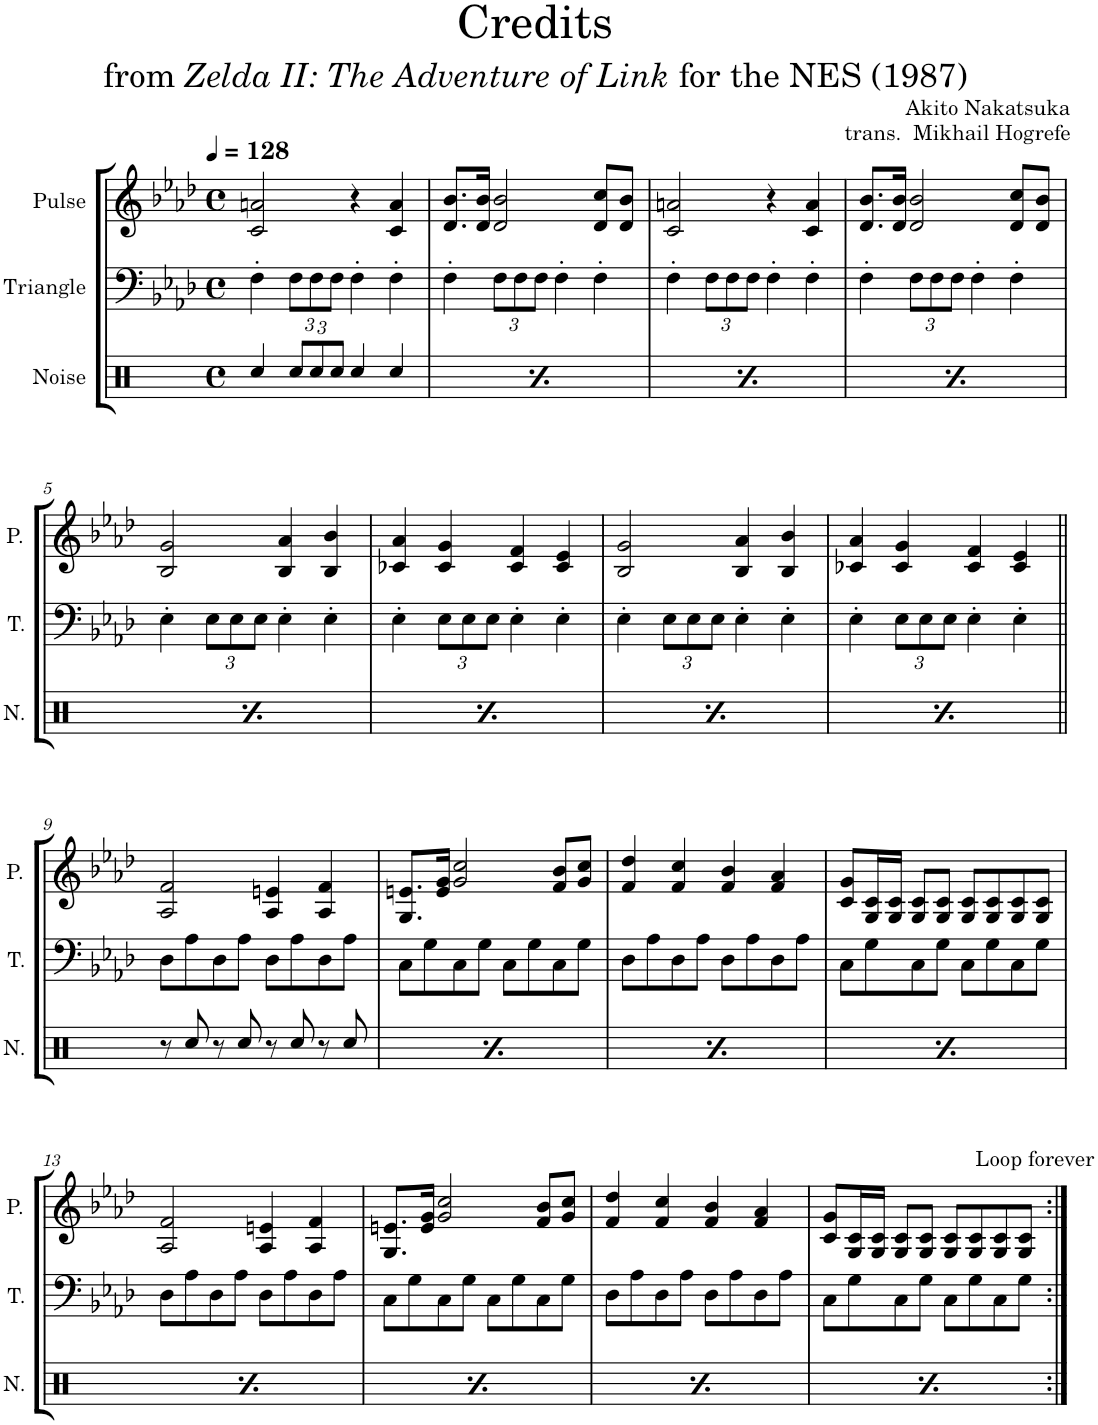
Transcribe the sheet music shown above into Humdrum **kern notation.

**kern	**kern	**kern
*part3	*part2	*part1
*staff3	*staff2	*staff1
*I"Noise	*I"Triangle	*I"Pulse
*I'N.	*I'T.	*I'P.
*clefX	*clefF4	*clefG2
*k[]	*k[b-e-a-d-]	*k[b-e-a-d-]
*M4/4	*M4/4	*M4/4
*met(c)	*met(c)	*met(c)
*MM128	*MM128	*MM128
=1	=1	=1
4Rcc/	4F'\	2c/ 2an/
*Xbrackettup	*Xbrackettup	*
12Rcc/L	12F\L	.
12Rcc/	12F\	.
12Rcc/J	12F\J	.
4Rcc/	4F'\	4r
4Rcc/	4F'\	4c/ 4a/
=2	=2	=2
4Rcc/	4F'\	8.d-/ 8.b-/L
.	.	16d-/ 16b-/Jk
12Rcc/L	12F\L	2d-/ 2b-/
12Rcc/	12F\	.
12Rcc/J	12F\J	.
4Rcc/	4F'\	.
4Rcc/	4F'\	8d-/ 8cc/L
.	.	8d-/ 8b-/J
=3	=3	=3
4Rcc/	4F'\	2c/ 2an/
12Rcc/L	12F\L	.
12Rcc/	12F\	.
12Rcc/J	12F\J	.
4Rcc/	4F'\	4r
4Rcc/	4F'\	4c/ 4a/
=4	=4	=4
4Rcc/	4F'\	8.d-/ 8.b-/L
.	.	16d-/ 16b-/Jk
12Rcc/L	12F\L	2d-/ 2b-/
12Rcc/	12F\	.
12Rcc/J	12F\J	.
4Rcc/	4F'\	.
4Rcc/	4F'\	8d-/ 8cc/L
.	.	8d-/ 8b-/J
!!LO:LB:g=z
=5	=5	=5
4Rcc/	4E-'\	2B-/ 2g/
12Rcc/L	12E-\L	.
12Rcc/	12E-\	.
12Rcc/J	12E-\J	.
4Rcc/	4E-'\	4B-/ 4a-/
4Rcc/	4E-'\	4B-/ 4b-/
=6	=6	=6
4Rcc/	4E-'\	4c-X/ 4a-/
12Rcc/L	12E-\L	4c-/ 4g/
12Rcc/	12E-\	.
12Rcc/J	12E-\J	.
4Rcc/	4E-'\	4c-/ 4f/
4Rcc/	4E-'\	4c-/ 4e-/
=7	=7	=7
4Rcc/	4E-'\	2B-/ 2g/
12Rcc/L	12E-\L	.
12Rcc/	12E-\	.
12Rcc/J	12E-\J	.
4Rcc/	4E-'\	4B-/ 4a-/
4Rcc/	4E-'\	4B-/ 4b-/
=8	=8	=8
4Rcc/	4E-'\	4c-X/ 4a-/
12Rcc/L	12E-\L	4c-/ 4g/
12Rcc/	12E-\	.
12Rcc/J	12E-\J	.
4Rcc/	4E-'\	4c-/ 4f/
4Rcc/	4E-'\	4c-/ 4e-/
!!LO:LB:g=z
=9||	=9||	=9||
8r	8D-\L	2A-/ 2f/
8Rcc/	8A-\	.
8r	8D-\	.
8Rcc/	8A-\J	.
8r	8D-\L	4A-/ 4en/
8Rcc/	8A-\	.
8r	8D-\	4A-/ 4f/
8Rcc/	8A-\J	.
=10	=10	=10
8r	8C\L	8.G/ 8.en/L
8Rcc/	8G\	.
.	.	16e/ 16g/Jk
8r	8C\	2g/ 2cc/
8Rcc/	8G\J	.
8r	8C\L	.
8Rcc/	8G\	.
8r	8C\	8f/ 8b-/L
8Rcc/	8G\J	8g/ 8cc/J
=11	=11	=11
8r	8D-\L	4f/ 4dd-/
8Rcc/	8A-\	.
8r	8D-\	4f/ 4cc/
8Rcc/	8A-\J	.
8r	8D-\L	4f/ 4b-/
8Rcc/	8A-\	.
8r	8D-\	4f/ 4a-/
8Rcc/	8A-\J	.
=12	=12	=12
8r	8C\L	8c/ 8g/L
8Rcc/	8G\	16G/ 16c/L
.	.	16G/ 16c/JJ
8r	8C\	8G/ 8c/L
8Rcc/	8G\J	8G/ 8c/J
8r	8C\L	8G/ 8c/L
8Rcc/	8G\	8G/ 8c/
8r	8C\	8G/ 8c/
8Rcc/	8G\J	8G/ 8c/J
!!LO:LB:g=z
=13	=13	=13
8r	8D-\L	2A-/ 2f/
8Rcc/	8A-\	.
8r	8D-\	.
8Rcc/	8A-\J	.
8r	8D-\L	4A-/ 4en/
8Rcc/	8A-\	.
8r	8D-\	4A-/ 4f/
8Rcc/	8A-\J	.
=14	=14	=14
8r	8C\L	8.G/ 8.en/L
8Rcc/	8G\	.
.	.	16e/ 16g/Jk
8r	8C\	2g/ 2cc/
8Rcc/	8G\J	.
8r	8C\L	.
8Rcc/	8G\	.
8r	8C\	8f/ 8b-/L
8Rcc/	8G\J	8g/ 8cc/J
=15	=15	=15
8r	8D-\L	4f/ 4dd-/
8Rcc/	8A-\	.
8r	8D-\	4f/ 4cc/
8Rcc/	8A-\J	.
8r	8D-\L	4f/ 4b-/
8Rcc/	8A-\	.
8r	8D-\	4f/ 4a-/
8Rcc/	8A-\J	.
=16	=16	=16
8r	8C\L	8c/ 8g/L
8Rcc/	8G\	16G/ 16c/L
.	.	16G/ 16c/JJ
8r	8C\	8G/ 8c/L
8Rcc/	8G\J	8G/ 8c/J
8r	8C\L	8G/ 8c/L
!	!	!LO:TX:a:t=Loop forever
8Rcc/	8G\	8G/ 8c/
8r	8C\	8G/ 8c/
8Rcc/	8G\J	8G/ 8c/J
=:|!	=:|!	=:|!
*-	*-	*-
